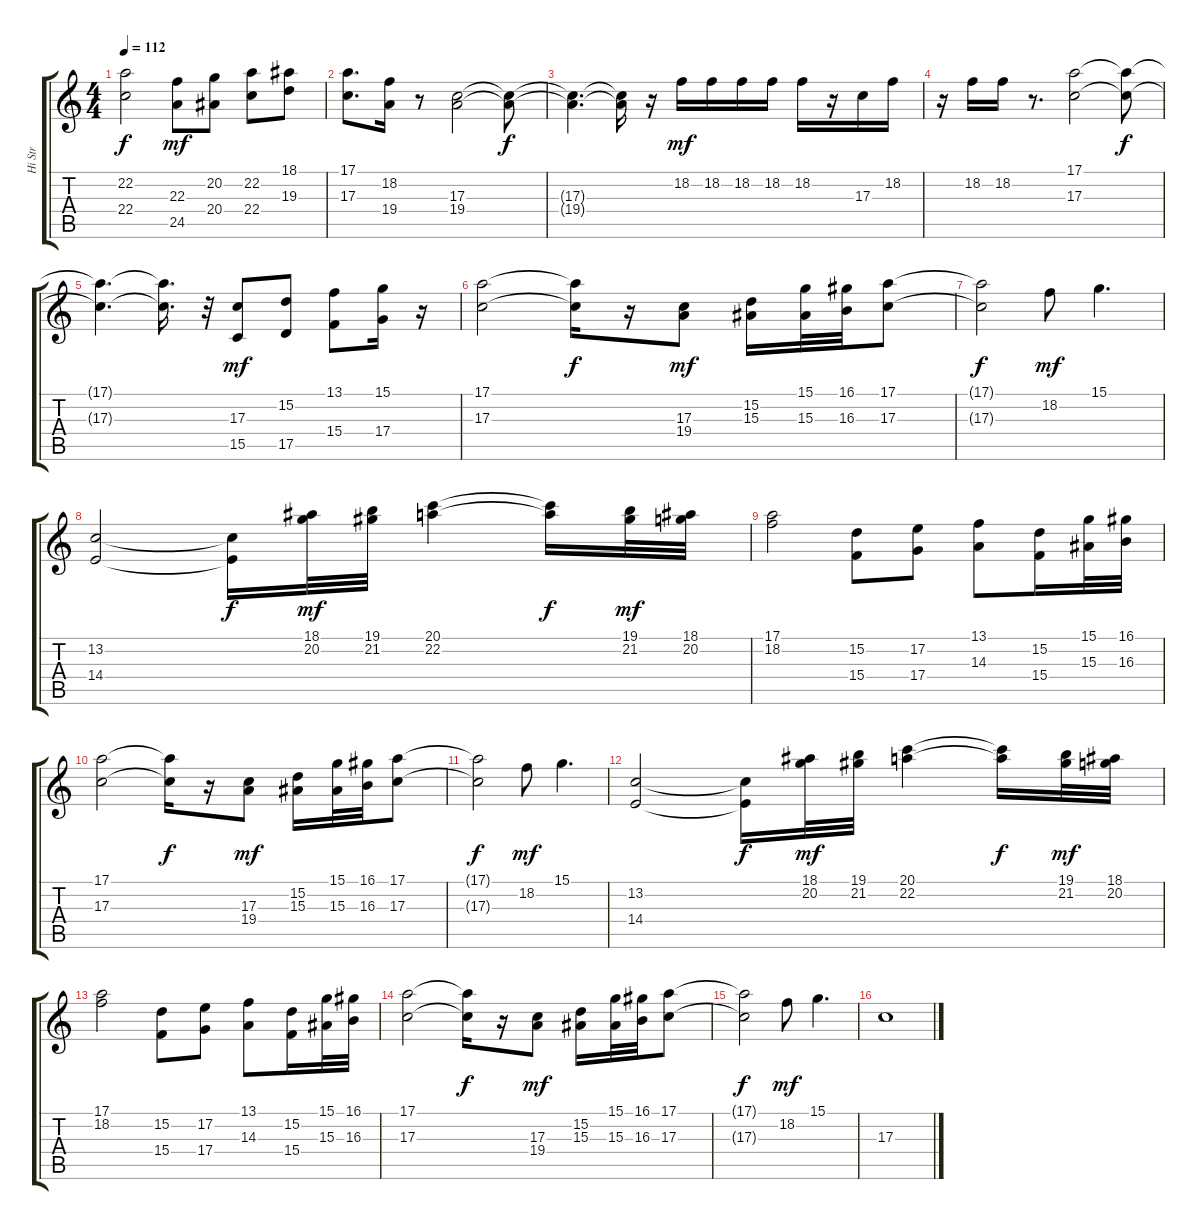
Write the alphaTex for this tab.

\track ("Hi Str" "Hi Str") {instrument stringensemble1}
\staff {score tabs}
\tuning (E4 B3 G3 D3 A2 E2) {hide}
\ts (4 4)
\tempo 112
\clef g2
\ks c
(22.2{t} 22.4{t}).2{dy f} (22.3 24.5).8{dy mf} (20.2 20.4).8 (22.2 22.4).8 (18.1 19.3).8 |
(17.1 17.3).8{d} (18.2 19.4).16 r.8 (17.3 19.4).2 (17.3{t} 19.4{t}).8{dy f} |
(17.3{t} 19.4{t}).4{d} (17.3{t} 19.4{t}).16 r.16 18.2.16{dy mf} 18.2.16 18.2.16 18.2.16 18.2.16 r.16 17.3.16 18.2.16 |
r.16 18.2.16 18.2.16 r.8{d} (17.1 17.3).2 (17.1{t} 17.3{t}).8{dy f} |
(17.1{t} 17.3{t}).4{d} (17.1{t} 17.3{t}).16{d} r.32 (17.3 15.5).8{dy mf} (15.2 17.5).8 (13.1 15.4).8 (15.1 17.4).16 r.16 |
(17.1 17.3).2 (17.1{t} 17.3{t}).16{dy f} r.16 (17.3 19.4).8{dy mf} (15.2 15.3).16 (15.1 15.3).32 (16.1 16.3).32 (17.1 17.3).8 |
(17.1{t} 17.3{t}).2{dy f} 18.2.8{dy mf} 15.1.4{d} |
(13.2 14.4).2 (13.2{t} 14.4{t}).16{dy f} (18.1 20.2).32{dy mf} (19.1 21.2).32 (20.1 22.2).4 (20.1{t} 22.2{t}).16{dy f} (19.1 21.2).32{dy mf} (18.1 20.2).32 |
(17.1 18.2).2 (15.2 15.4).8 (17.2 17.4).8 (13.1 14.3).8 (15.2 15.4).16 (15.1 15.3).32 (16.1 16.3).32 |
(17.1 17.3).2 (17.1{t} 17.3{t}).16{dy f} r.16 (17.3 19.4).8{dy mf} (15.2 15.3).16 (15.1 15.3).32 (16.1 16.3).32 (17.1 17.3).8 |
(17.1{t} 17.3{t}).2{dy f} 18.2.8{dy mf} 15.1.4{d} |
(13.2 14.4).2 (13.2{t} 14.4{t}).16{dy f} (18.1 20.2).32{dy mf} (19.1 21.2).32 (20.1 22.2).4 (20.1{t} 22.2{t}).16{dy f} (19.1 21.2).32{dy mf} (18.1 20.2).32 |
(17.1 18.2).2 (15.2 15.4).8 (17.2 17.4).8 (13.1 14.3).8 (15.2 15.4).16 (15.1 15.3).32 (16.1 16.3).32 |
(17.1 17.3).2 (17.1{t} 17.3{t}).16{dy f} r.16 (17.3 19.4).8{dy mf} (15.2 15.3).16 (15.1 15.3).32 (16.1 16.3).32 (17.1 17.3).8 |
(17.1{t} 17.3{t}).2{dy f} 18.2.8{dy mf} 15.1.4{d} |
17.3.1
